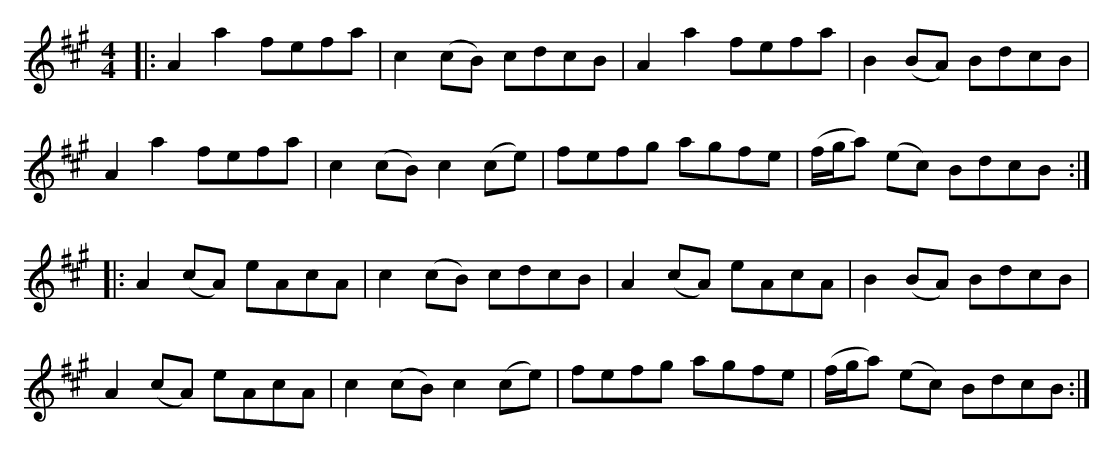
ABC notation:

X:1
M:4/4
K:A
|:A2 a2 fefa|c2 (cB) cdcB|A2 a2 fefa|B2 (BA) BdcB|
A2 a2 fefa|c2 (cB) c2 (ce)|fefg agfe|(f/g/a) (ec) BdcB:|
|:A2 (cA) eAcA|c2 (cB) cdcB|A2 (cA) eAcA|B2 (BA) BdcB|
A2 (cA) eAcA|c2 (cB) c2 (ce)|fefg agfe|(f/g/a) (ec) BdcB:|
